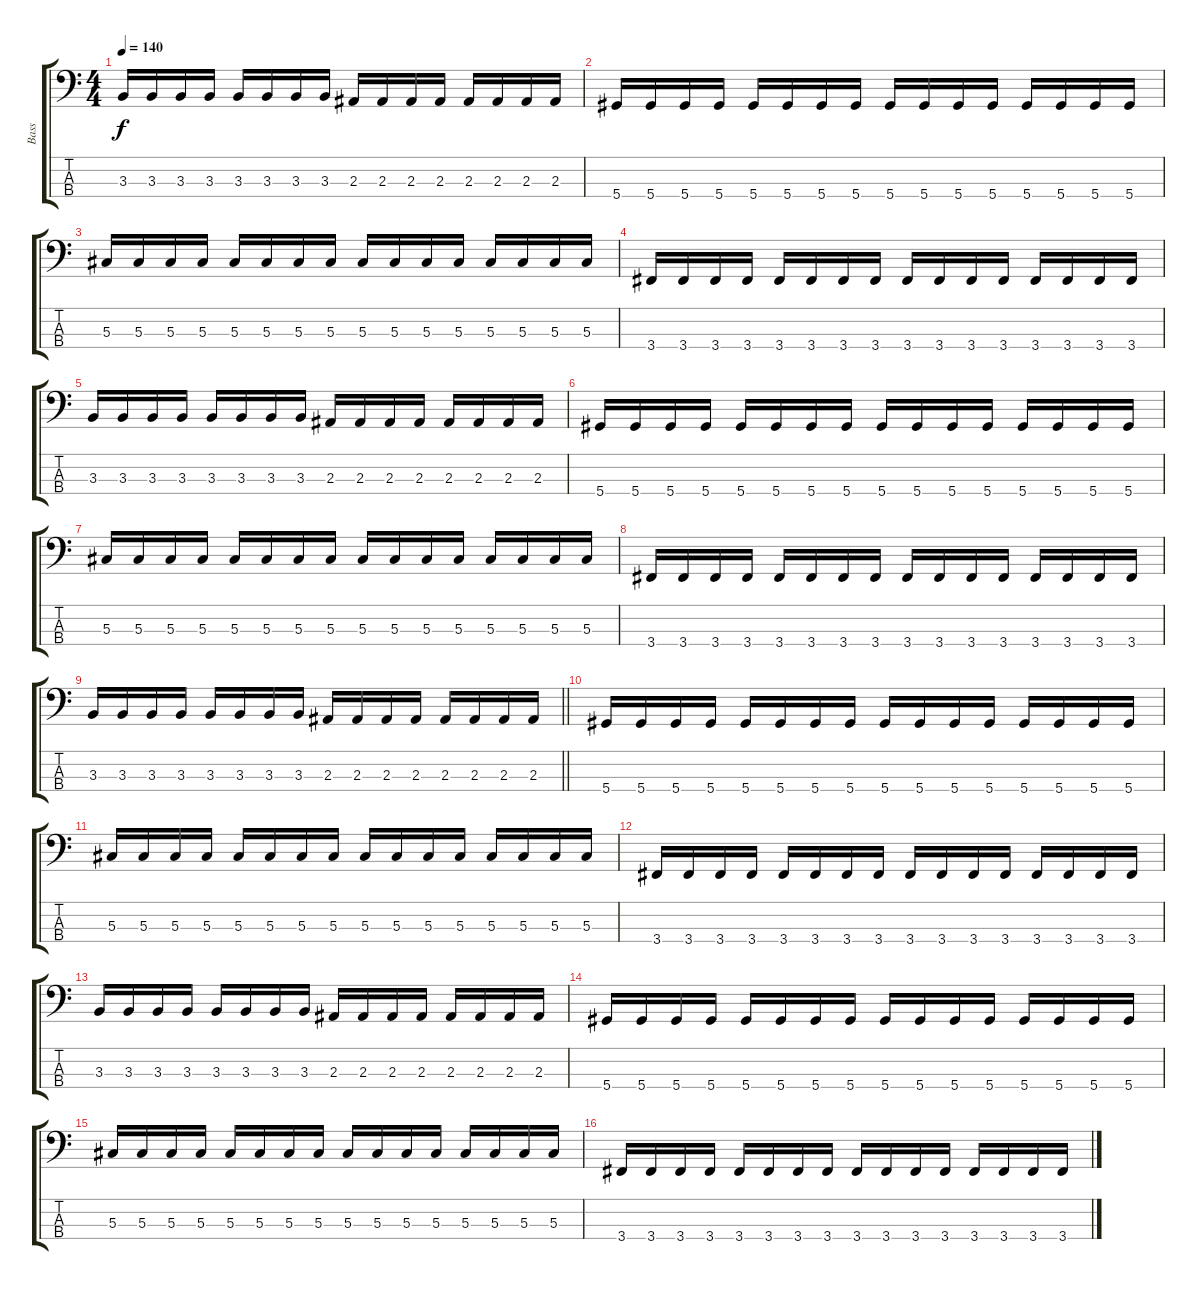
\track ("Bass" "Bass") {instrument electricbassfinger}
\staff {score tabs}
\tuning (Gb2 Db2 Ab1 Eb1) {hide}
\ts (4 4)
\tempo 140
\clef f4
\ks c
3.3.16{dy f} 3.3.16 3.3.16 3.3.16 3.3.16 3.3.16 3.3.16 3.3.16 2.3.16 2.3.16 2.3.16 2.3.16 2.3.16 2.3.16 2.3.16 2.3.16 |
5.4.16 5.4.16 5.4.16 5.4.16 5.4.16 5.4.16 5.4.16 5.4.16 5.4.16 5.4.16 5.4.16 5.4.16 5.4.16 5.4.16 5.4.16 5.4.16 |
5.3.16 5.3.16 5.3.16 5.3.16 5.3.16 5.3.16 5.3.16 5.3.16 5.3.16 5.3.16 5.3.16 5.3.16 5.3.16 5.3.16 5.3.16 5.3.16 |
3.4.16 3.4.16 3.4.16 3.4.16 3.4.16 3.4.16 3.4.16 3.4.16 3.4.16 3.4.16 3.4.16 3.4.16 3.4.16 3.4.16 3.4.16 3.4.16 |
3.3.16 3.3.16 3.3.16 3.3.16 3.3.16 3.3.16 3.3.16 3.3.16 2.3.16 2.3.16 2.3.16 2.3.16 2.3.16 2.3.16 2.3.16 2.3.16 |
5.4.16 5.4.16 5.4.16 5.4.16 5.4.16 5.4.16 5.4.16 5.4.16 5.4.16 5.4.16 5.4.16 5.4.16 5.4.16 5.4.16 5.4.16 5.4.16 |
5.3.16 5.3.16 5.3.16 5.3.16 5.3.16 5.3.16 5.3.16 5.3.16 5.3.16 5.3.16 5.3.16 5.3.16 5.3.16 5.3.16 5.3.16 5.3.16 |
3.4.16 3.4.16 3.4.16 3.4.16 3.4.16 3.4.16 3.4.16 3.4.16 3.4.16 3.4.16 3.4.16 3.4.16 3.4.16 3.4.16 3.4.16 3.4.16 |
\barLineRight lightlight
3.3.16 3.3.16 3.3.16 3.3.16 3.3.16 3.3.16 3.3.16 3.3.16 2.3.16 2.3.16 2.3.16 2.3.16 2.3.16 2.3.16 2.3.16 2.3.16 |
5.4.16 5.4.16 5.4.16 5.4.16 5.4.16 5.4.16 5.4.16 5.4.16 5.4.16 5.4.16 5.4.16 5.4.16 5.4.16 5.4.16 5.4.16 5.4.16 |
5.3.16 5.3.16 5.3.16 5.3.16 5.3.16 5.3.16 5.3.16 5.3.16 5.3.16 5.3.16 5.3.16 5.3.16 5.3.16 5.3.16 5.3.16 5.3.16 |
3.4.16 3.4.16 3.4.16 3.4.16 3.4.16 3.4.16 3.4.16 3.4.16 3.4.16 3.4.16 3.4.16 3.4.16 3.4.16 3.4.16 3.4.16 3.4.16 |
3.3.16 3.3.16 3.3.16 3.3.16 3.3.16 3.3.16 3.3.16 3.3.16 2.3.16 2.3.16 2.3.16 2.3.16 2.3.16 2.3.16 2.3.16 2.3.16 |
5.4.16 5.4.16 5.4.16 5.4.16 5.4.16 5.4.16 5.4.16 5.4.16 5.4.16 5.4.16 5.4.16 5.4.16 5.4.16 5.4.16 5.4.16 5.4.16 |
5.3.16 5.3.16 5.3.16 5.3.16 5.3.16 5.3.16 5.3.16 5.3.16 5.3.16 5.3.16 5.3.16 5.3.16 5.3.16 5.3.16 5.3.16 5.3.16 |
3.4.16 3.4.16 3.4.16 3.4.16 3.4.16 3.4.16 3.4.16 3.4.16 3.4.16 3.4.16 3.4.16 3.4.16 3.4.16 3.4.16 3.4.16 3.4.16
